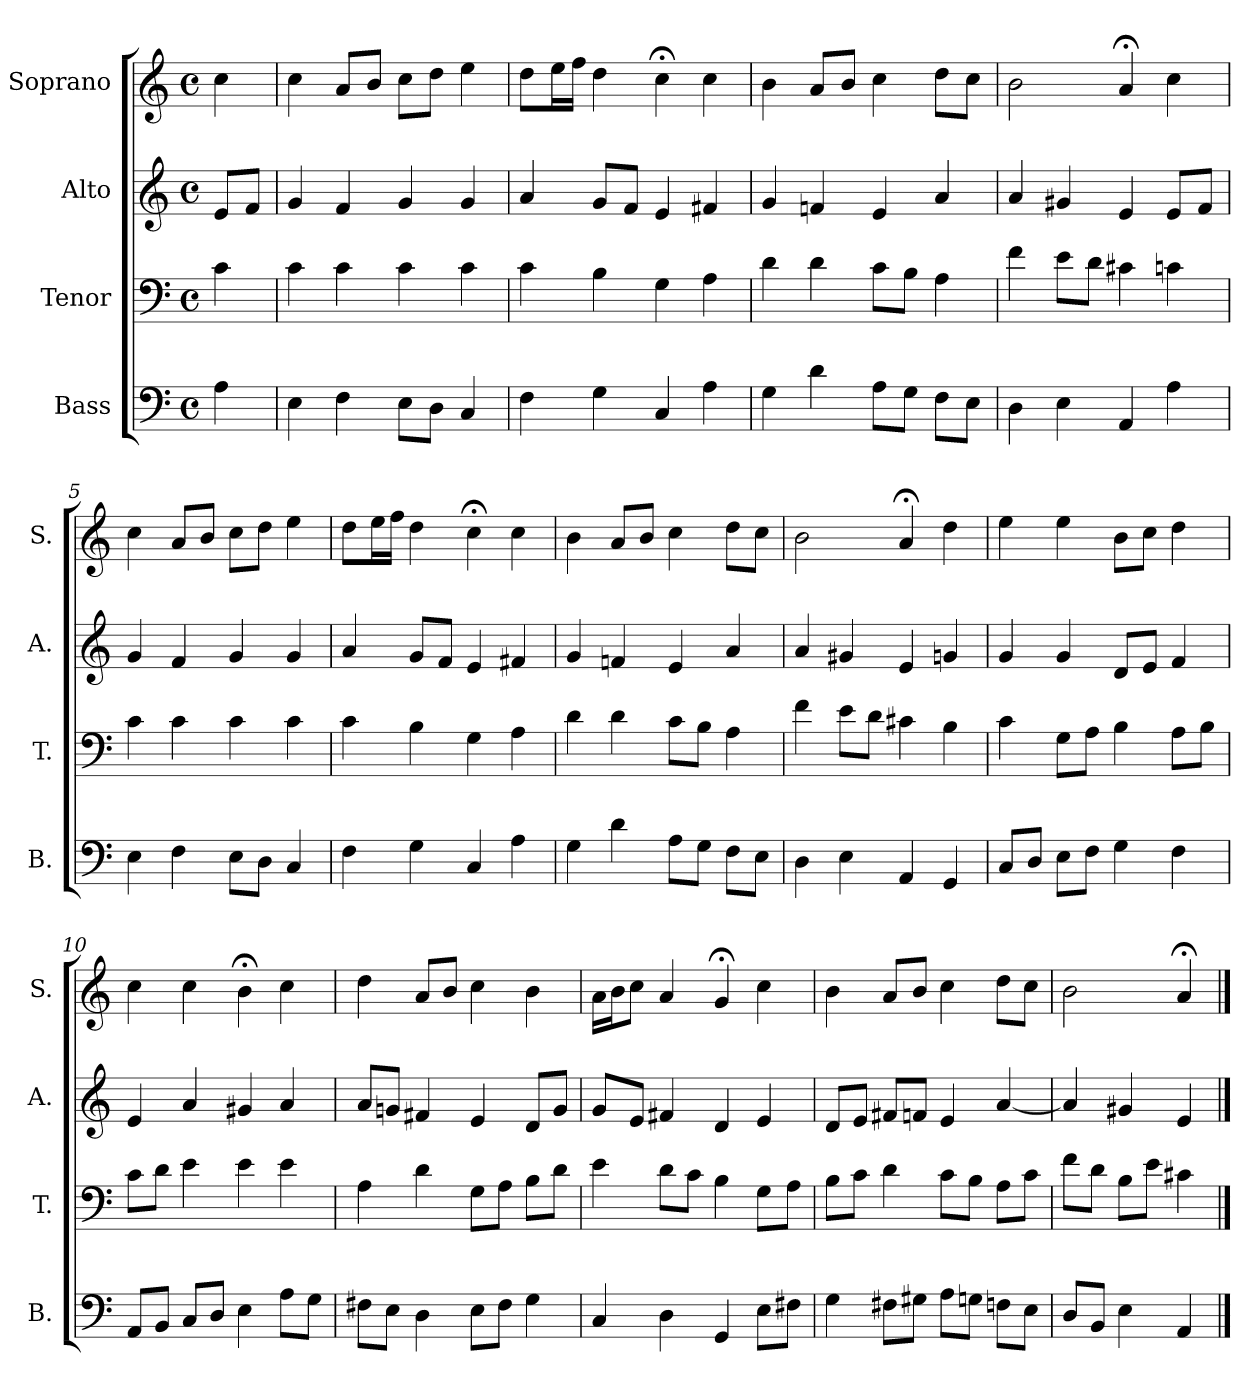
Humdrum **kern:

**kern	**kern	**kern	**kern
*part4	*part3	*part2	*part1
*staff4	*staff3	*staff2	*staff1
*I"Bass	*I"Tenor	*I"Alto	*I"Soprano
*I'B.	*I'T.	*I'A.	*I'S.
*clefF4	*clefF4	*clefG2	*clefG2
*k[]	*k[]	*k[]	*k[]
*a:	*a:	*a:	*a:
*M4/4	*M4/4	*M4/4	*M4/4
*met(c)	*met(c)	*met(c)	*met(c)
=	=	=	=
4A\	4c\	8e/L	4cc\
.	.	8f/J	.
=1	=1	=1	=1
4E\	4c\	4g/	4cc\
4F\	4c\	4f/	8a/L
.	.	.	8b/J
8E\L	4c\	4g/	8cc\L
8D\J	.	.	8dd\J
4C/	4c\	4g/	4ee\
=2	=2	=2	=2
4F\	4c\	4a/	8dd\L
.	.	.	16ee\L
.	.	.	16ff\JJ
4G\	4B\	8g/L	4dd\
.	.	8f/J	.
4C/	4G\	4e/	4cc;<\
4A\	4A\	4f#X/	4cc\
=3	=3	=3	=3
4G\	4d\	4g/	4b\
4d\	4d\	4fn/	8a/L
.	.	.	8b/J
8A\L	8c\L	4e/	4cc\
8G\J	8B\J	.	.
8F\L	4A\	4a/	8dd\L
8E\J	.	.	8cc\J
=4	=4	=4	=4
4D\	4f\	4a/	2b\
4E\	8e\L	4g#X/	.
.	8d\J	.	.
4AA/	4c#X\	4e/	4a;</
4A\	4cn\	8e/L	4cc\
.	.	8f/J	.
!!LO:LB:g=z
=5	=5	=5	=5
4E\	4c\	4g/	4cc\
4F\	4c\	4f/	8a/L
.	.	.	8b/J
8E\L	4c\	4g/	8cc\L
8D\J	.	.	8dd\J
4C/	4c\	4g/	4ee\
=6	=6	=6	=6
4F\	4c\	4a/	8dd\L
.	.	.	16ee\L
.	.	.	16ff\JJ
4G\	4B\	8g/L	4dd\
.	.	8f/J	.
4C/	4G\	4e/	4cc;<\
4A\	4A\	4f#X/	4cc\
=7	=7	=7	=7
4G\	4d\	4g/	4b\
4d\	4d\	4fn/	8a/L
.	.	.	8b/J
8A\L	8c\L	4e/	4cc\
8G\J	8B\J	.	.
8F\L	4A\	4a/	8dd\L
8E\J	.	.	8cc\J
=8	=8	=8	=8
4D\	4f\	4a/	2b\
4E\	8e\L	4g#X/	.
.	8d\J	.	.
4AA/	4c#X\	4e/	4a;</
4GG/	4B\	4gn/	4dd\
=9	=9	=9	=9
8C/L	4c\	4g/	4ee\
8D/J	.	.	.
8E\L	8G\L	4g/	4ee\
8F\J	8A\J	.	.
4G\	4B\	8d/L	8b\L
.	.	8e/J	8cc\J
4F\	8A\L	4f/	4dd\
.	8B\J	.	.
!!LO:LB:g=z
=10	=10	=10	=10
8AA/L	8c\L	4e/	4cc\
8BB/J	8d\J	.	.
8C/L	4e\	4a/	4cc\
8D/J	.	.	.
4E\	4e\	4g#X/	4b;<\
8A\L	4e\	4a/	4cc\
8G\J	.	.	.
=11	=11	=11	=11
8F#X\L	4A\	8a/L	4dd\
8E\J	.	8gn/J	.
4D\	4d\	4f#X/	8a/L
.	.	.	8b/J
8E\L	8G\L	4e/	4cc\
8F#\J	8A\J	.	.
4G\	8B\L	8d/L	4b\
.	8d\J	8g/J	.
=12	=12	=12	=12
4C/	4e\	8g/L	16a\LL
.	.	.	16b\J
.	.	8e/J	8cc\J
4D\	8d\L	4f#X/	4a/
.	8c\J	.	.
4GG/	4B\	4d/	4g;</
8E\L	8G\L	4e/	4cc\
8F#X\J	8A\J	.	.
=13	=13	=13	=13
4G\	8B\L	8d/L	4b\
.	8c\J	8e/J	.
8F#X\L	4d\	8f#X/L	8a/L
8G#X\J	.	8fn/J	8b/J
8A\L	8c\L	4e/	4cc\
8Gn\J	8B\J	.	.
8Fn\L	8A\L	[4a/	8dd\L
8E\J	8c\J	.	8cc\J
=14	=14	=14	=14
8D/L	8f\L	4a/]	2b\
8BB/J	8d\J	.	.
4E\	8B\L	4g#X/	.
.	8e\J	.	.
4AA/	4c#X\	4e/	4a;</
==	==	==	==
*-	*-	*-	*-
